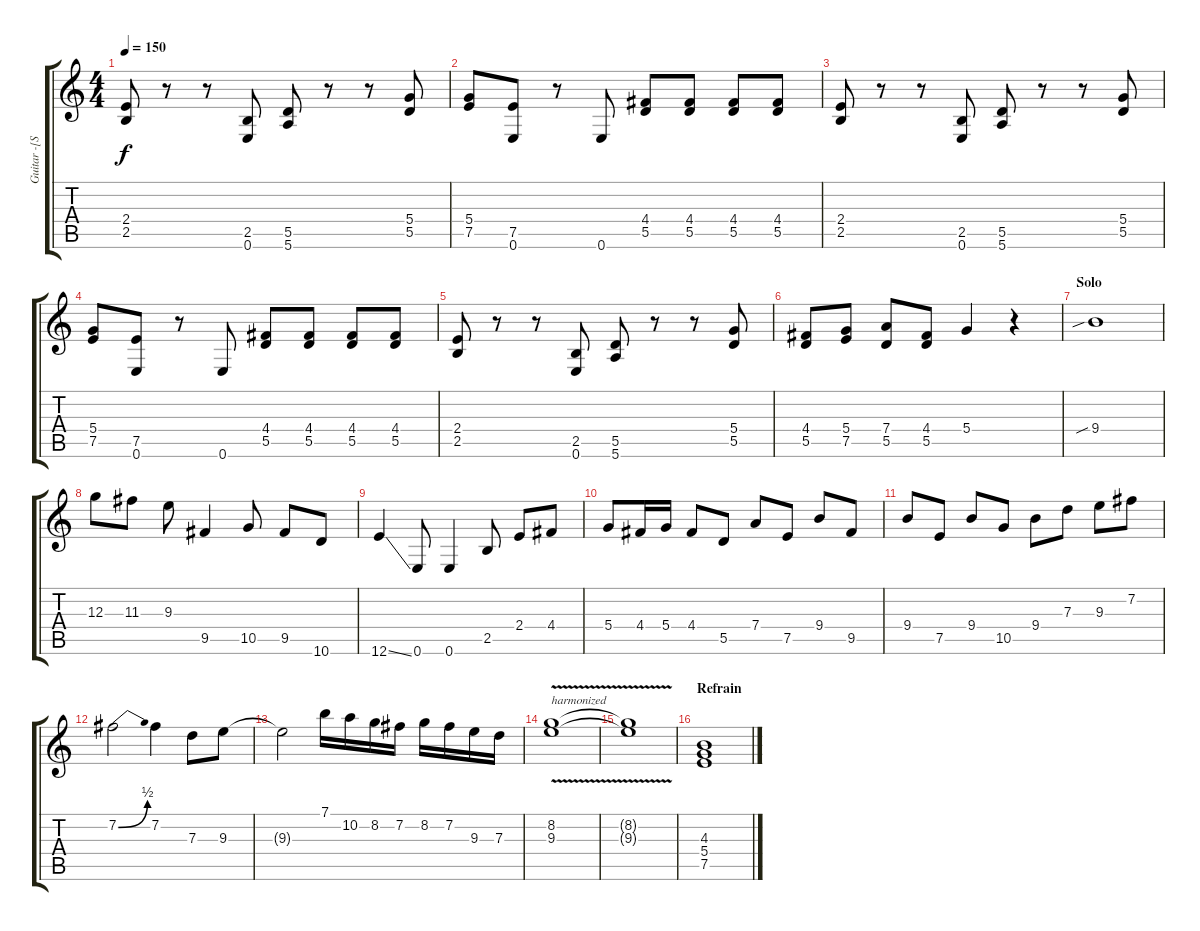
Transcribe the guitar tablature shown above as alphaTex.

\track ("Guitar -[Schneider]-" "Guitar -[S") {instrument overdrivenguitar}
\staff {score tabs}
\tuning (E4 B3 G3 D3 A2 E2) {hide}
\ts (4 4)
\tempo 150
\clef g2
\ks c
(2.4 2.5).8{dy f} r.8 r.8 (2.5 0.6).8 (5.5 5.6).8 r.8 r.8 (5.4 5.5).8 |
(5.4 7.5).8 (7.5 0.6).8 r.8 0.6.8 (4.4 5.5).8 (4.4 5.5).8 (4.4 5.5).8 (4.4 5.5).8 |
(2.4 2.5).8 r.8 r.8 (2.5 0.6).8 (5.5 5.6).8 r.8 r.8 (5.4 5.5).8 |
(5.4 7.5).8 (7.5 0.6).8 r.8 0.6.8 (4.4 5.5).8 (4.4 5.5).8 (4.4 5.5).8 (4.4 5.5).8 |
(2.4 2.5).8 r.8 r.8 (2.5 0.6).8 (5.5 5.6).8 r.8 r.8 (5.4 5.5).8 |
(4.4 5.5).8 (5.4 7.5).8 (7.4 5.5).8 (4.4 5.5).8 5.4.4 r.4 |
\section ("" "Solo")
9.4{sib}.1 |
12.3.8 11.3.8 9.3.8 9.5.4 10.5.8 9.5.8 10.6.8 |
12.6{ss}.4 0.6.8 0.6.4 2.5.8 2.4.8 4.4.8 |
5.4.8 4.4.16 5.4.16 4.4.8 5.5.8 7.4.8 7.5.8 9.4.8 9.5.8 |
9.4.8 7.5.8 9.4.8 10.5.8 9.4.8 7.3.8 9.3.8 7.2.8 |
7.2{be (bend 0 0 60 2)}.2 7.2.4 7.3.8 9.3.8 |
9.3{t}.2 7.1.16 10.2.16 8.2.16 7.2.16 8.2.16 7.2.16 9.3.16 7.3.16 |
(8.2{v} 9.3{v}).1{txt "harmonized"} |
(8.2{t} 9.3{t}).1 |
\section ("" "Refrain")
(4.3 5.4 7.5).1
